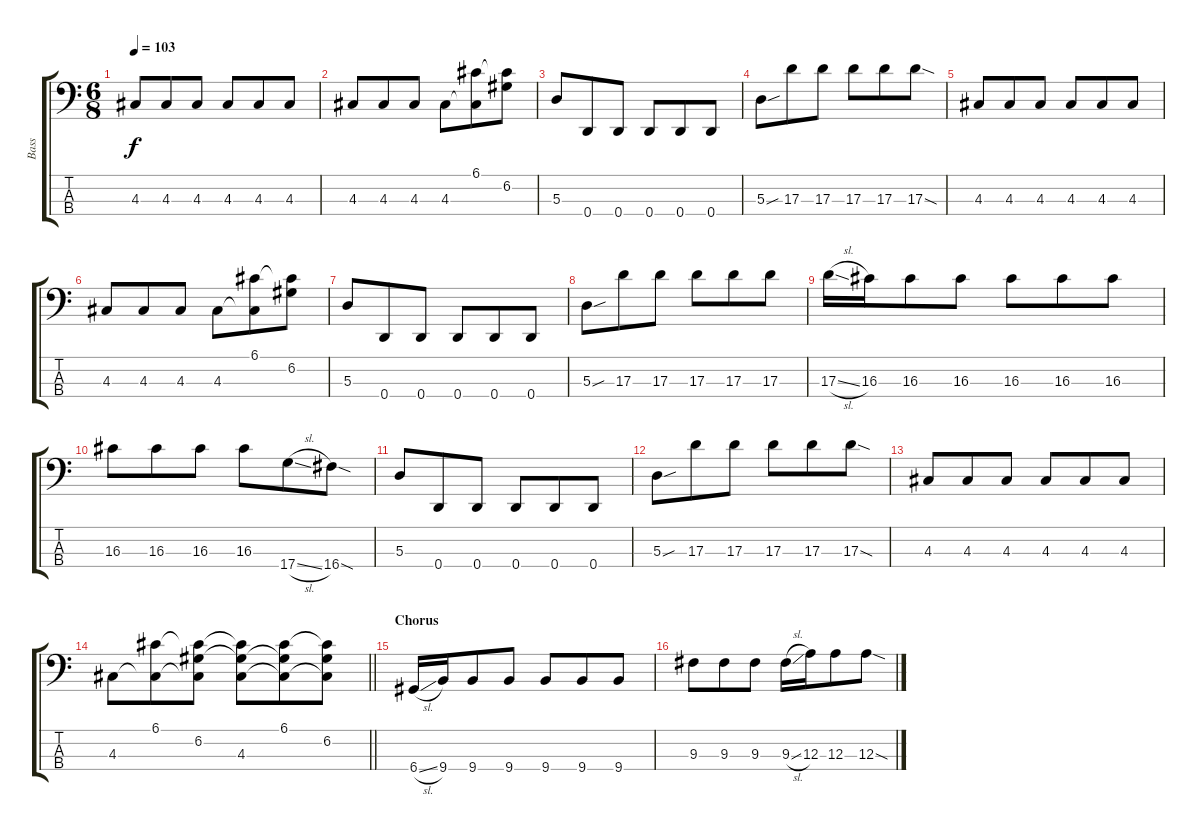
\track ("Bass" "Bass") {instrument electricbassfinger}
\staff {score tabs}
\tuning (G2 D2 A1 D1) {hide}
\ts (6 8)
\tempo 103
\clef f4
\ks c
4.3.8{dy f} 4.3.8 4.3.8 4.3.8 4.3.8 4.3.8 |
4.3.8 4.3.8 4.3.8 4.3.8 (6.1 4.3{t}).8 (6.1{t} 6.2).8 |
5.3.8 0.4.8 0.4.8 0.4.8 0.4.8 0.4.8 |
5.3{sou}.8 17.3.8 17.3.8 17.3.8 17.3.8 17.3{sod}.8 |
4.3.8 4.3.8 4.3.8 4.3.8 4.3.8 4.3.8 |
4.3.8 4.3.8 4.3.8 4.3.8 (6.1 4.3{t}).8 (6.1{t} 6.2).8 |
5.3.8 0.4.8 0.4.8 0.4.8 0.4.8 0.4.8 |
5.3{sou}.8 17.3.8 17.3.8 17.3.8 17.3.8 17.3.8 |
17.3{sl}.16 16.3.16 16.3.8 16.3.8 16.3.8 16.3.8 16.3.8 |
16.3.8 16.3.8 16.3.8 16.3.8 17.4{sl}.8 16.4{sod}.8 |
5.3.8 0.4.8 0.4.8 0.4.8 0.4.8 0.4.8 |
5.3{sou}.8 17.3.8 17.3.8 17.3.8 17.3.8 17.3{sod}.8 |
4.3.8 4.3.8 4.3.8 4.3.8 4.3.8 4.3.8 |
\barLineRight lightlight
4.3.8 (6.1 4.3{t}).8 (6.1{t} 6.2 4.3{t}).8 (6.1{t} 6.2{t} 4.3).8 (6.1 6.2{t} 4.3{t}).8 (6.1{t} 6.2 4.3{t}).8 |
\section ("" "Chorus")
6.4{sl}.16 9.4.16 9.4.8 9.4.8 9.4.8 9.4.8 9.4.8 |
9.3.8 9.3.8 9.3.8 9.3{sl}.16 12.3.16 12.3.8 12.3{sod}.8
